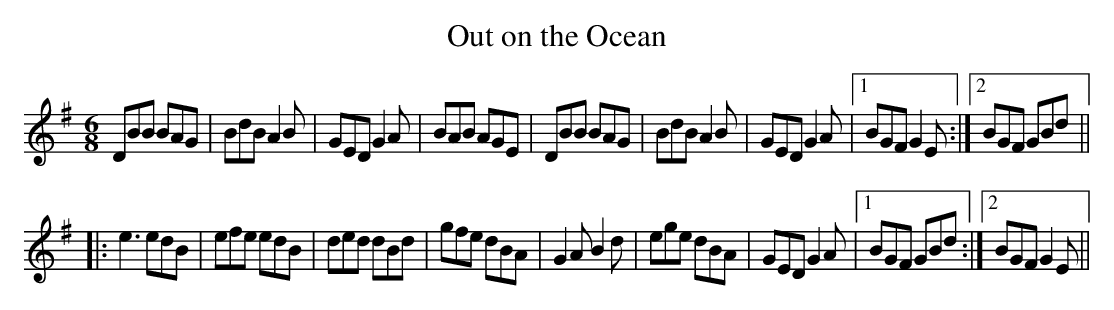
X:1
T:Out on the Ocean
M:6/8
K:G
DBB BAG|BdB A2B|GED G2A|BAB AGE|DBB BAG|BdB A2B|GED G2A|1 BGF G2E:|2 BGF GBd||
|:e3 edB|efe edB|ded dBd|gfe dBA|G2A B2d|ege dBA|GED G2A|1 BGF GBd:|2 BGF G2E||
